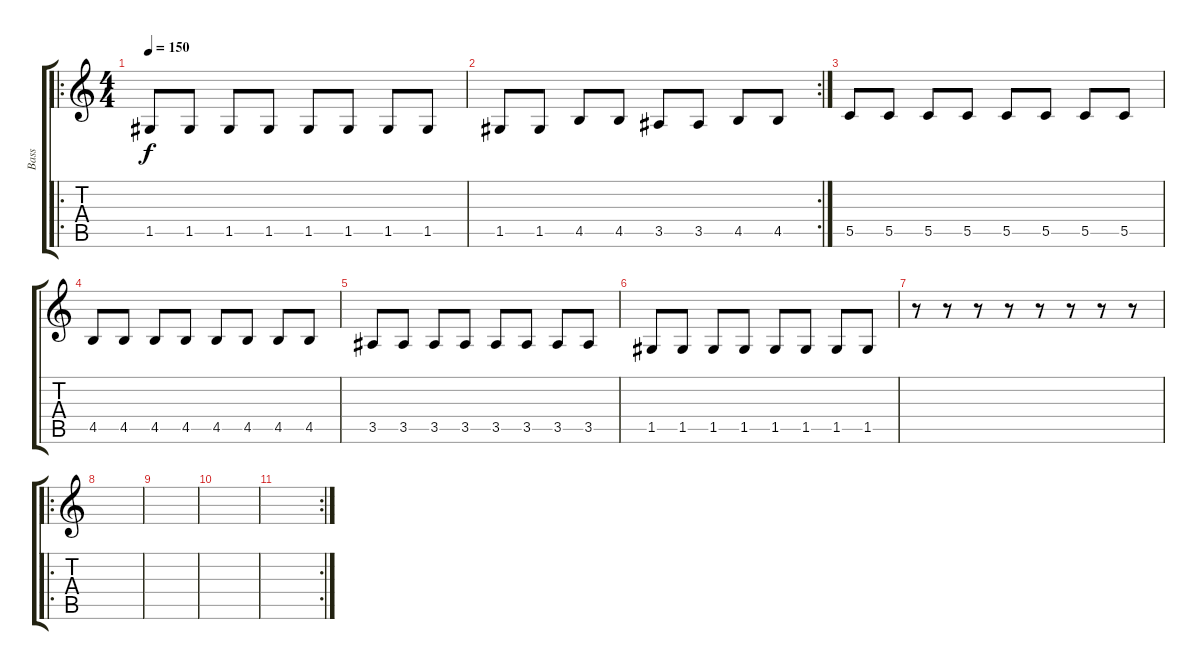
\track ("Bass" "Bass") {instrument electricbassfinger}
\staff {score tabs}
\tuning (E4 C4 G3 C3 G2 C2) {hide}
\ro
\ts (4 4)
\tempo 150
\clef g2
\ks c
1.5.8{dy f} 1.5.8 1.5.8 1.5.8 1.5.8 1.5.8 1.5.8 1.5.8 |
\rc 2
1.5.8 1.5.8 4.5.8 4.5.8 3.5.8 3.5.8 4.5.8 4.5.8 |
5.5.8 5.5.8 5.5.8 5.5.8 5.5.8 5.5.8 5.5.8 5.5.8 |
4.5.8 4.5.8 4.5.8 4.5.8 4.5.8 4.5.8 4.5.8 4.5.8 |
3.5.8 3.5.8 3.5.8 3.5.8 3.5.8 3.5.8 3.5.8 3.5.8 |
1.5.8 1.5.8 1.5.8 1.5.8 1.5.8 1.5.8 1.5.8 1.5.8 |
r.8 r.8 r.8 r.8 r.8 r.8 r.8 r.8 |
\ro
|
|
|
\rc 2
